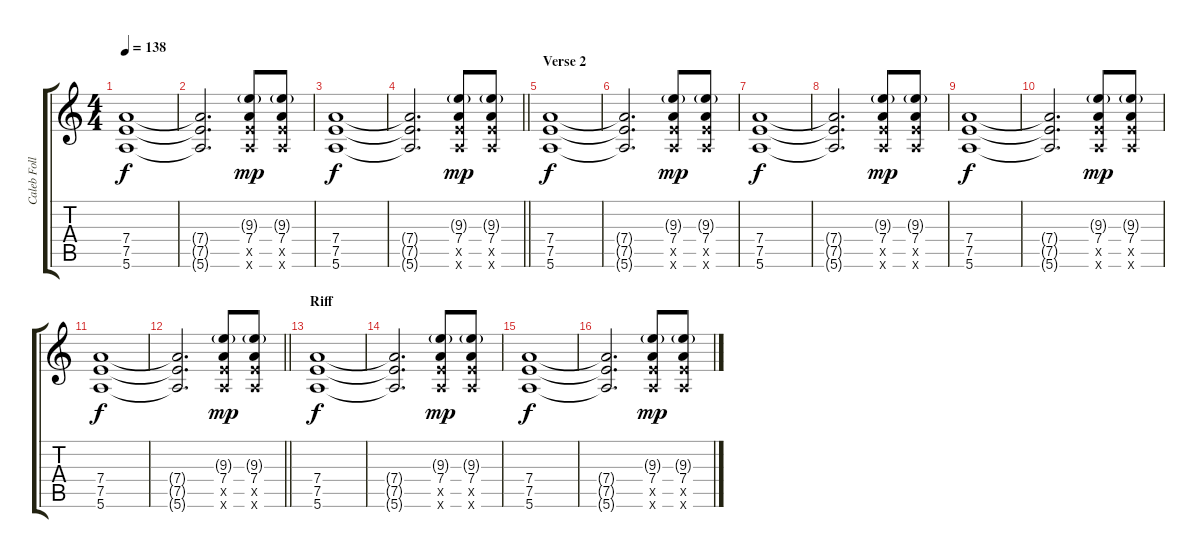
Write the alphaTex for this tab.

\track ("Caleb Followill" "Caleb Foll") {instrument overdrivenguitar}
\staff {score tabs}
\tuning (E4 B3 G3 D3 A2 E2) {hide}
\ts (4 4)
\tempo 138
\clef g2
\ks c
(7.4 7.5 5.6).1{dy f} |
(7.4{t} 7.5{t} 5.6{t}).2{d} (9.3{g} 7.4 7.5{x} 5.6{x}).8{dy mp} (9.3{g} 7.4 7.5{x} 5.6{x}).8 |
(7.4 7.5 5.6).1{dy f} |
\barLineRight lightlight
(7.4{t} 7.5{t} 5.6{t}).2{d} (9.3{g} 7.4 7.5{x} 5.6{x}).8{dy mp} (9.3{g} 7.4 7.5{x} 5.6{x}).8 |
\section ("" "Verse 2")
(7.4 7.5 5.6).1{dy f} |
(7.4{t} 7.5{t} 5.6{t}).2{d} (9.3{g} 7.4 7.5{x} 5.6{x}).8{dy mp} (9.3{g} 7.4 7.5{x} 5.6{x}).8 |
(7.4 7.5 5.6).1{dy f} |
(7.4{t} 7.5{t} 5.6{t}).2{d} (9.3{g} 7.4 7.5{x} 5.6{x}).8{dy mp} (9.3{g} 7.4 7.5{x} 5.6{x}).8 |
(7.4 7.5 5.6).1{dy f} |
(7.4{t} 7.5{t} 5.6{t}).2{d} (9.3{g} 7.4 7.5{x} 5.6{x}).8{dy mp} (9.3{g} 7.4 7.5{x} 5.6{x}).8 |
(7.4 7.5 5.6).1{dy f} |
\barLineRight lightlight
(7.4{t} 7.5{t} 5.6{t}).2{d} (9.3{g} 7.4 7.5{x} 5.6{x}).8{dy mp} (9.3{g} 7.4 7.5{x} 5.6{x}).8 |
\section ("" "Riff")
(7.4 7.5 5.6).1{dy f} |
(7.4{t} 7.5{t} 5.6{t}).2{d} (9.3{g} 7.4 7.5{x} 5.6{x}).8{dy mp} (9.3{g} 7.4 7.5{x} 5.6{x}).8 |
(7.4 7.5 5.6).1{dy f} |
(7.4{t} 7.5{t} 5.6{t}).2{d} (9.3{g} 7.4 7.5{x} 5.6{x}).8{dy mp} (9.3{g} 7.4 7.5{x} 5.6{x}).8
